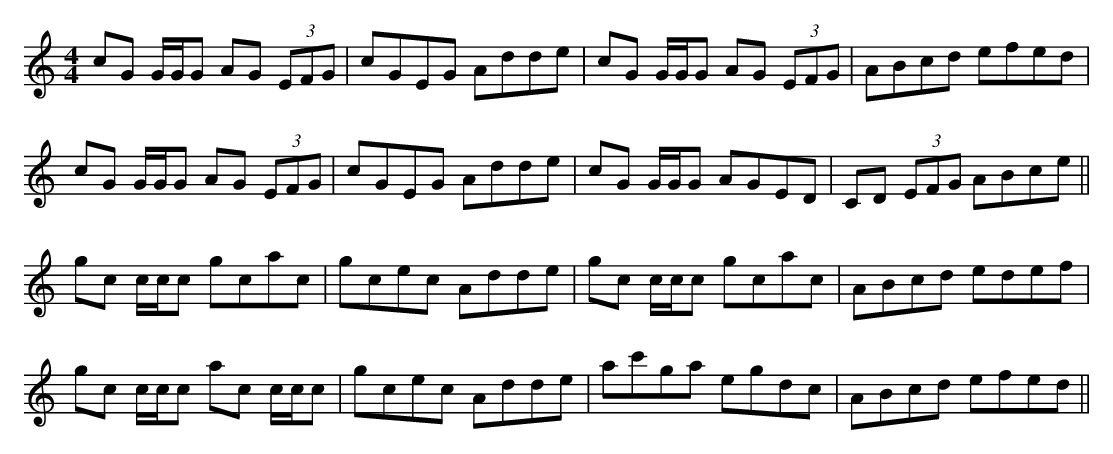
X:1
M:4/4
K:C
cG G/G/G AG (3EFG|cGEG Adde|cG G/G/G AG (3EFG|ABcd efed|
cG G/G/G AG (3EFG|cGEG Adde|cG G/G/G AGED|CD (3EFG ABce||
gc c/c/c gcac|gcec Adde|gc c/c/c gcac|ABcd edef|
gc c/c/c ac c/c/c|gcec Adde|ac'ga egdc|ABcd efed||
